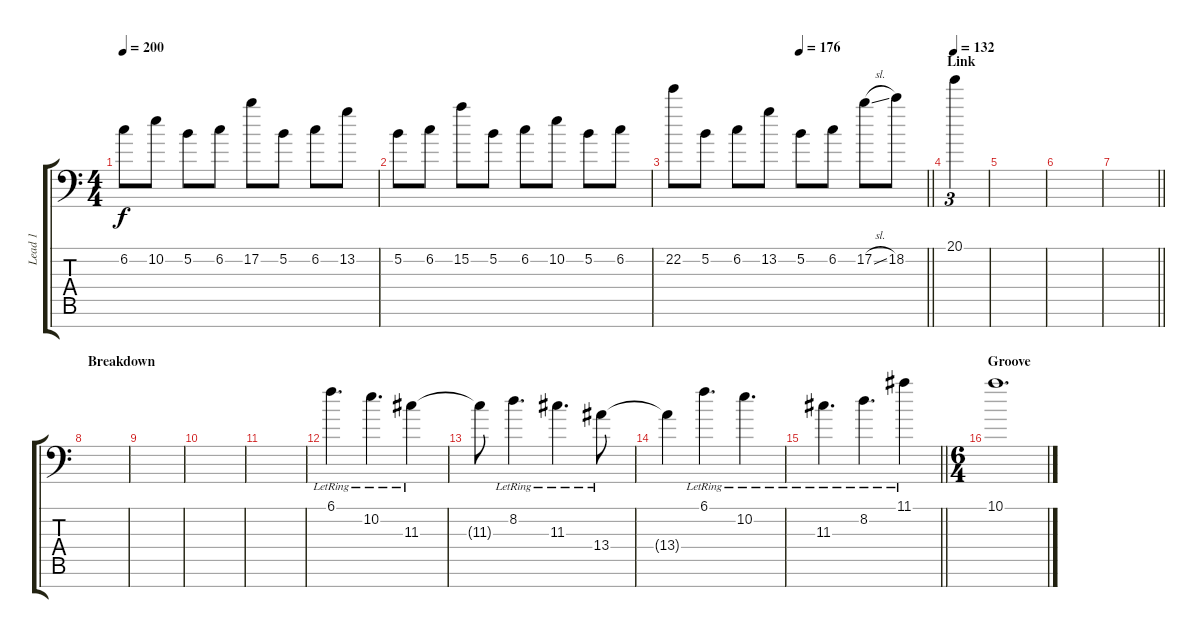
\track ("Lead 1" "Lead 1") {instrument distortionguitar}
\staff {score tabs}
\tuning (B3 Gb3 D3 A2 E2 A1 E1) {hide}
\ts (4 4)
\tempo 200
\clef f4
\ks c
6.2.8{dy f} 10.2.8 5.2.8 6.2.8 17.2.8 5.2.8 6.2.8 13.2.8 |
5.2.8 6.2.8 15.2.8 5.2.8 6.2.8 10.2.8 5.2.8 6.2.8 |
\tempo (176 0.5)
\barLineRight lightlight
22.2.8 5.2.8 6.2.8 13.2.8 5.2.8 6.2.8 17.2{sl}.8 18.2.8 |
\section ("" "Link")
\tempo 132
20.1.4{tu (3 2)} |
|
|
\barLineRight lightlight
|
\section ("" "Breakdown")
|
|
|
|
6.1{lr}.4{d volume 12 instrument distortionguitar} 10.2{lr}.4{d} 11.3{lr}.4 |
11.3{t}.8 8.2{lr}.4{d} 11.3{lr}.4{d} 13.4{lr}.8 |
13.4{t}.4 6.1{lr}.4{d} 10.2{lr}.4{d} |
\barLineRight lightlight
11.3{lr}.4{d} 8.2{lr}.4{d} 11.1{lr}.4 |
\ts (6 4)
\section ("" "Groove")
10.1.1{d volume 0}
